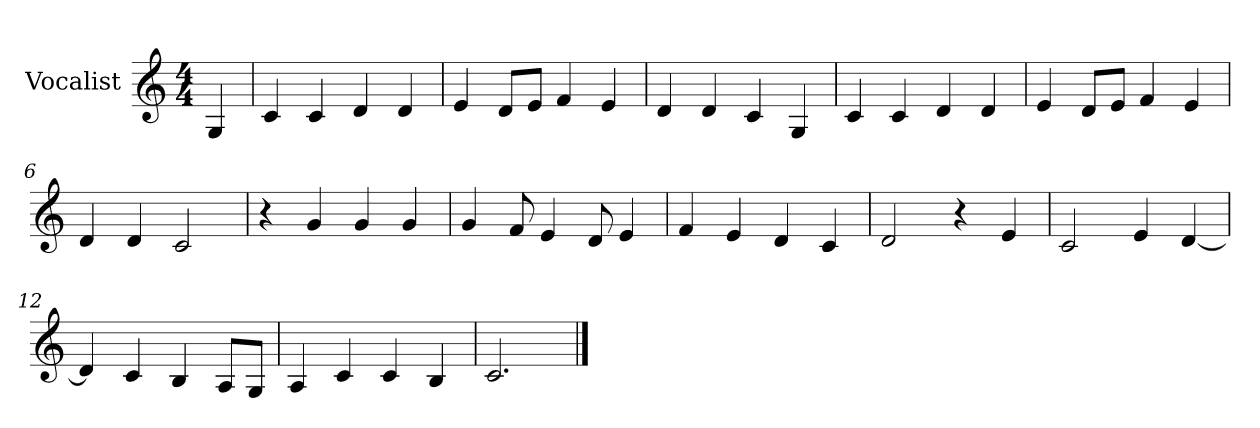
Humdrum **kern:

**kern
*part1
*staff1
*I"Vocalist
*k[]
*C:
*M4/4
=
4G
=1
4c
4c
4d
4d
=2
4e
8dL
8eJ
4f
4e
=3
4d
4d
4c
4G
=4
4c
4c
4d
4d
=5
4e
8dL
8eJ
4f
4e
=6
4d
4d
2c
=7
4r
4g
4g
4g
=8
4g
8f
4e
8d
4e
=9
4f
4e
4d
4c
=10
2d
4r
4e
=11
2c
4e
[4d
=12
4d]
4c
4B
8AL
8GJ
=13
4A
4c
4c
4B
=14
2.c
==
*-
